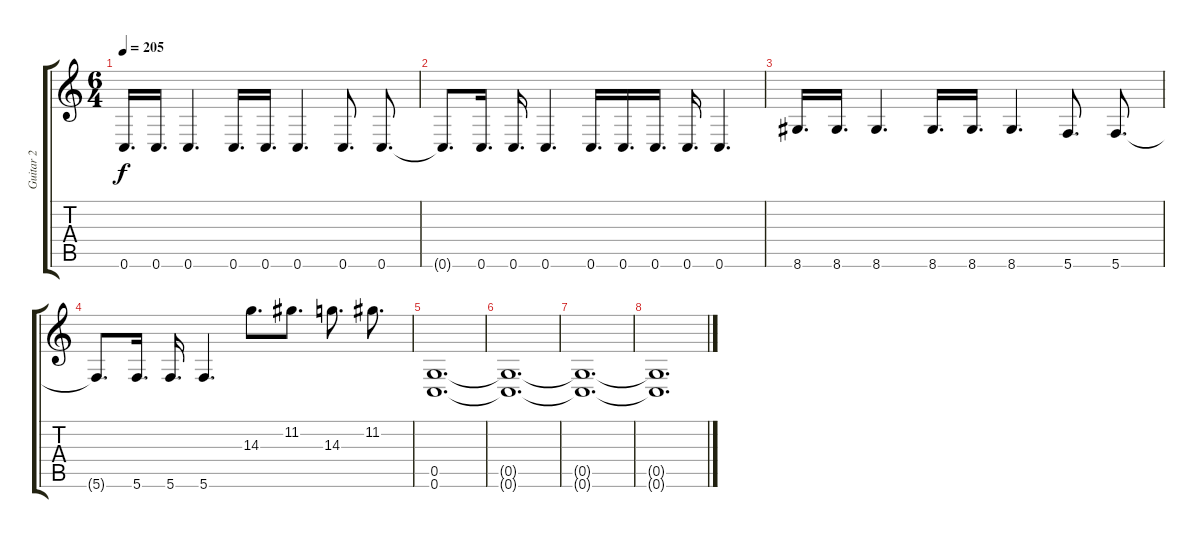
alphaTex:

\track ("Guitar 2" "Guitar 2") {instrument overdrivenguitar}
\staff {score tabs}
\tuning (D4 A3 F3 C3 G2 C2) {hide}
\ts (6 4)
\tempo 205
\clef g2
\ks c
0.6.16{d dy f} 0.6.16{d} 0.6.4{d} 0.6.16{d} 0.6.16{d} 0.6.4{d} 0.6.8{d} 0.6.8{d} |
0.6{t}.8{d} 0.6.16{d} 0.6.16{d} 0.6.4{d} 0.6.16{d} 0.6.16{d} 0.6.16{d} 0.6.16{d} 0.6.4{d} |
8.6.16{d} 8.6.16{d} 8.6.4{d} 8.6.16{d} 8.6.16{d} 8.6.4{d} 5.6.8{d} 5.6.8{d} |
5.6{t}.8{d} 5.6.16{d} 5.6.16{d} 5.6.4{d} 14.3.8{d} 11.2.8{d} 14.3.8{d} 11.2.8{d} |
(0.5 0.6).1{d} |
(0.5{t} 0.6{t}).1{d volume 0} |
(0.5{t} 0.6{t}).1{d} |
(0.5{t} 0.6{t}).1{d}
